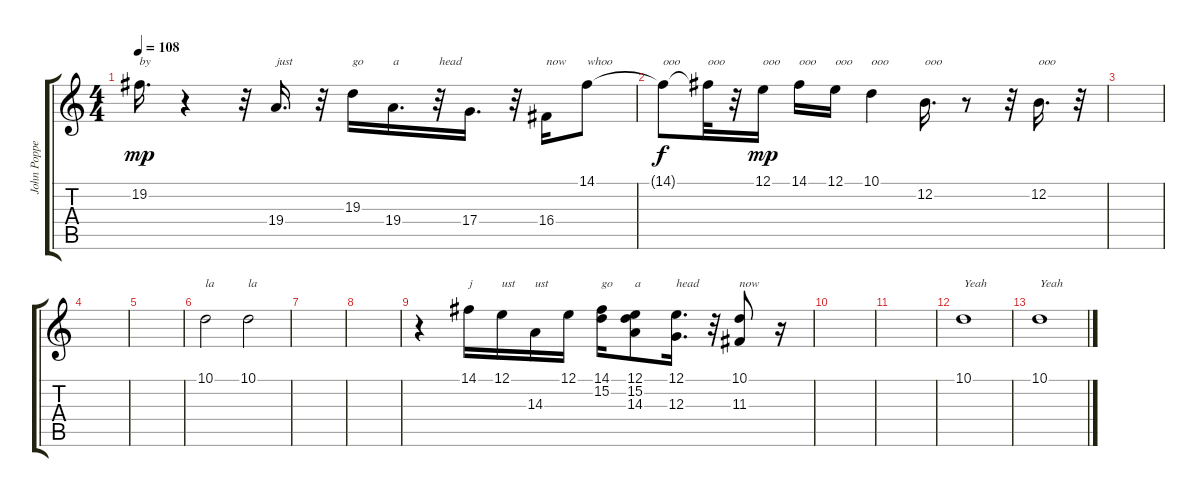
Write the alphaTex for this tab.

\track ("John Popper" "John Poppe") {instrument tenorsax}
\staff {score tabs}
\tuning (E4 B3 G3 D3 A2 E2) {hide}
\ts (4 4)
\tempo 108
\clef g2
\ks c
19.2.16{d txt "by" dy mp} r.4 r.32 19.4.16{d txt "just"} r.32 19.3.16{txt "go"} 19.4.16{d txt "a"} r.32{txt "head"} 17.4.16{d} r.32 16.4.16{txt "now"} 14.1.8{txt "whoo"} |
14.1{t}.8{txt "ooo" dy f} 14.1{t}.32{txt "ooo"} r.32 12.1.16{txt "ooo" dy mp} 14.1.16{txt "ooo"} 12.1.16{txt "ooo"} 10.1.4{txt "ooo"} 12.2.16{d txt "ooo"} r.8 r.32 12.2.16{d txt "ooo"} r.32 |
|
|
|
10.1.2{txt "la"} 10.1.2{txt "la"} |
|
|
r.4 14.1.16{txt "j"} 12.1.16{txt "ust"} 14.3.16{txt "ust"} 12.1.16 (14.1 15.2).16{txt "go"} (12.1 15.2 14.3).8{txt "a"} (12.1 12.3).16{d txt "head"} r.32 (10.1 11.3).8{txt "now"} r.16 |
|
|
10.1.1{txt "Yeah"} |
10.1.1{txt "Yeah"}
